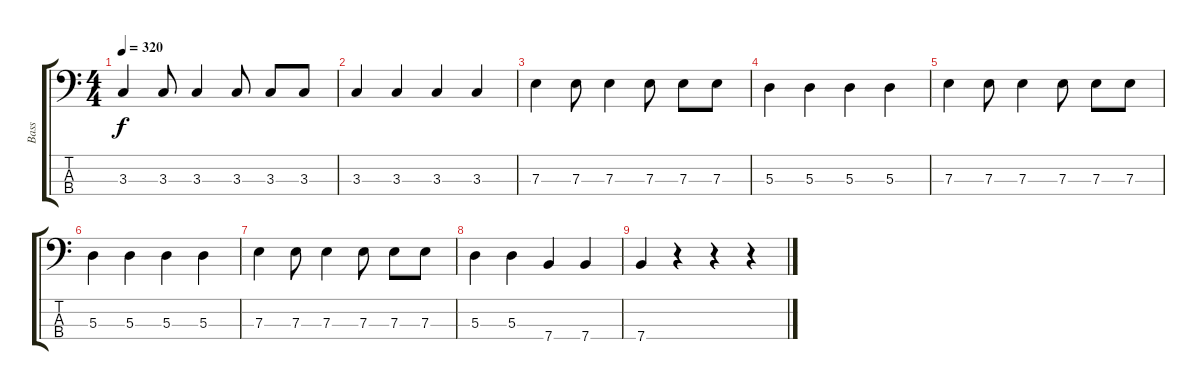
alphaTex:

\track ("Bass" "Bass") {instrument electricbassfinger}
\staff {score tabs}
\tuning (G2 D2 A1 E1) {hide}
\ts (4 4)
\tempo 320
\clef f4
\ks c
3.3.4{dy f} 3.3.8 3.3.4 3.3.8 3.3.8 3.3.8 |
3.3.4 3.3.4 3.3.4 3.3.4 |
7.3.4 7.3.8 7.3.4 7.3.8 7.3.8 7.3.8 |
5.3.4 5.3.4 5.3.4 5.3.4 |
7.3.4 7.3.8 7.3.4 7.3.8 7.3.8 7.3.8 |
5.3.4 5.3.4 5.3.4 5.3.4 |
7.3.4 7.3.8 7.3.4 7.3.8 7.3.8 7.3.8 |
5.3.4 5.3.4 7.4.4 7.4.4 |
7.4.4 r.4 r.4 r.4
